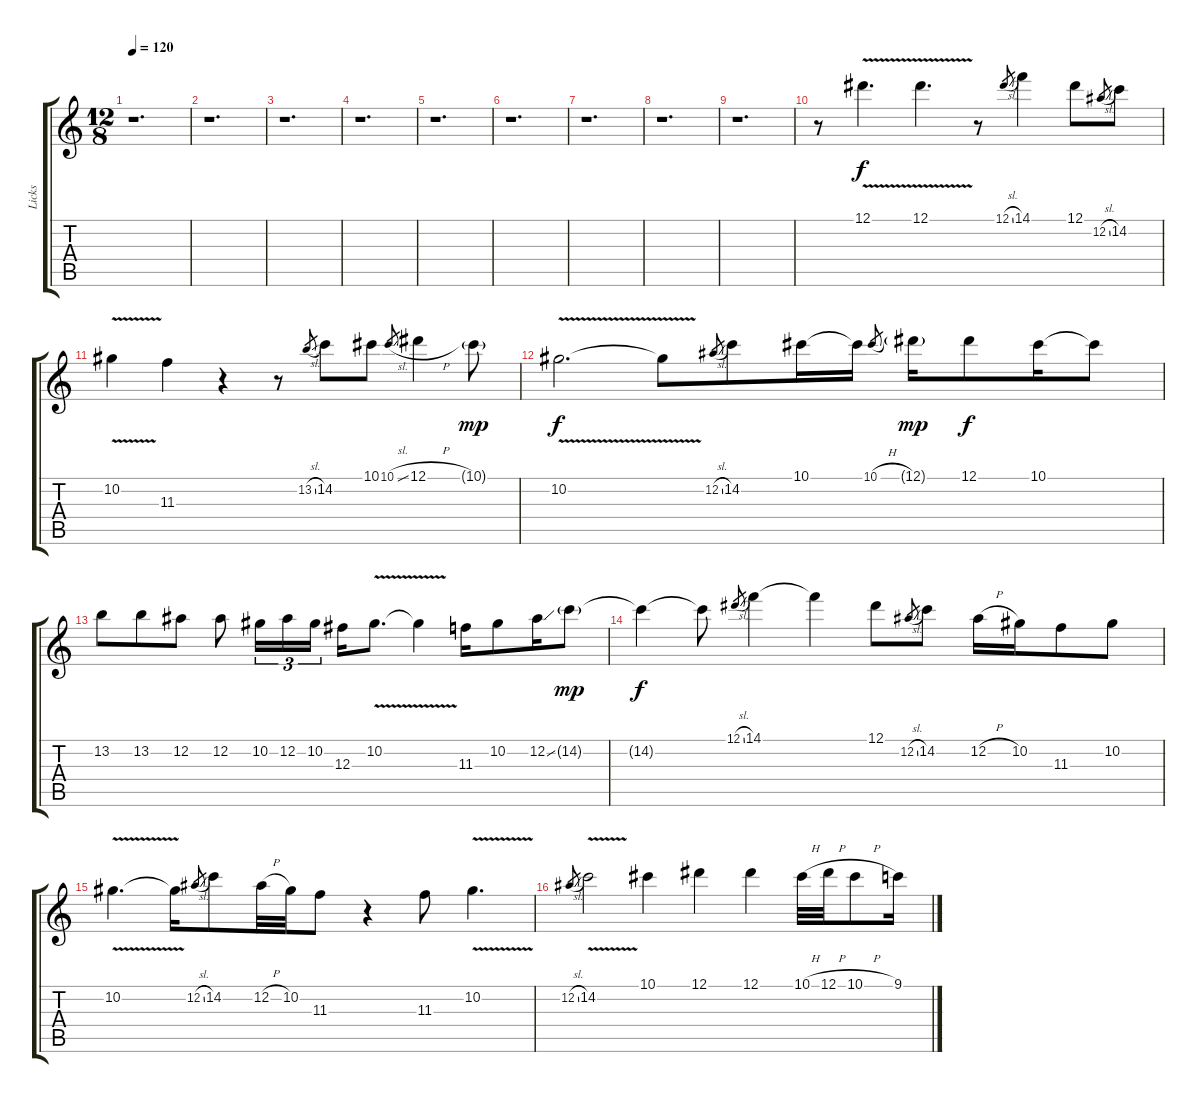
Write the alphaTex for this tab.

\track ("Licks" "Licks") {instrument electricguitarjazz}
\staff {score tabs}
\tuning (Eb4 Bb3 Gb3 Db3 Ab2 Eb2) {hide}
\ts (12 8)
\tempo 120
\clef g2
\ks c
r.1{d dy f} |
r.1{d} |
r.1{d} |
r.1{d} |
r.1{d} |
r.1{d} |
r.1{d} |
r.1{d} |
r.1{d} |
r.8 12.1{v}.4{d} 12.1{v}.4{d} r.8 12.1{sl}.8{gr} 14.1.4 12.1.8 12.2{sl}.8{gr} 14.2.8 |
10.2{v}.4 11.3.4 r.4 r.8 13.2{sl}.8{gr} 14.2.8 10.1.8 10.1{sl}.8{gr} 12.1{h}.4 10.1{g}.8{dy mp} |
10.2{v}.2{d dy f} 10.2{t}.8 12.2{sl}.8{gr} 14.2.8 10.1.16 10.1{t}.16 10.1{h}.8{gr} 12.1{g}.16{dy mp} 12.1.8{dy f} 10.1.16 10.1{t}.8 |
13.2.8 13.2.8 12.2.8 12.2.8 10.2.16{tu (3 2)} 12.2.16{tu (3 2)} 10.2.16{tu (3 2) beam splitsecondary} 12.3.16 10.2{v}.8{d} 10.2{t}.4 11.3.16 10.2.8 12.2{ss}.16 14.2{g}.8{dy mp} |
14.2{t}.4{dy f} 14.2{t}.8 12.1{sl}.8{gr} 14.1.4 14.1{t}.4 12.1.8 12.2{sl}.8{gr} 14.2.8 12.2{h}.16 10.2.16 11.3.8 10.2.8 |
10.2{v}.4{d} 10.2{t}.16 12.2{sl}.8{gr} 14.2.8 12.2{h}.32 10.2.32 11.3.8 r.4 11.3.8 10.2{v}.4{d} |
12.2{sl}.8{gr} 14.2{v}.2 10.1.4 12.1.4 12.1.4 10.1{h}.32 12.1{h}.32 10.1{h}.8 9.1.16
